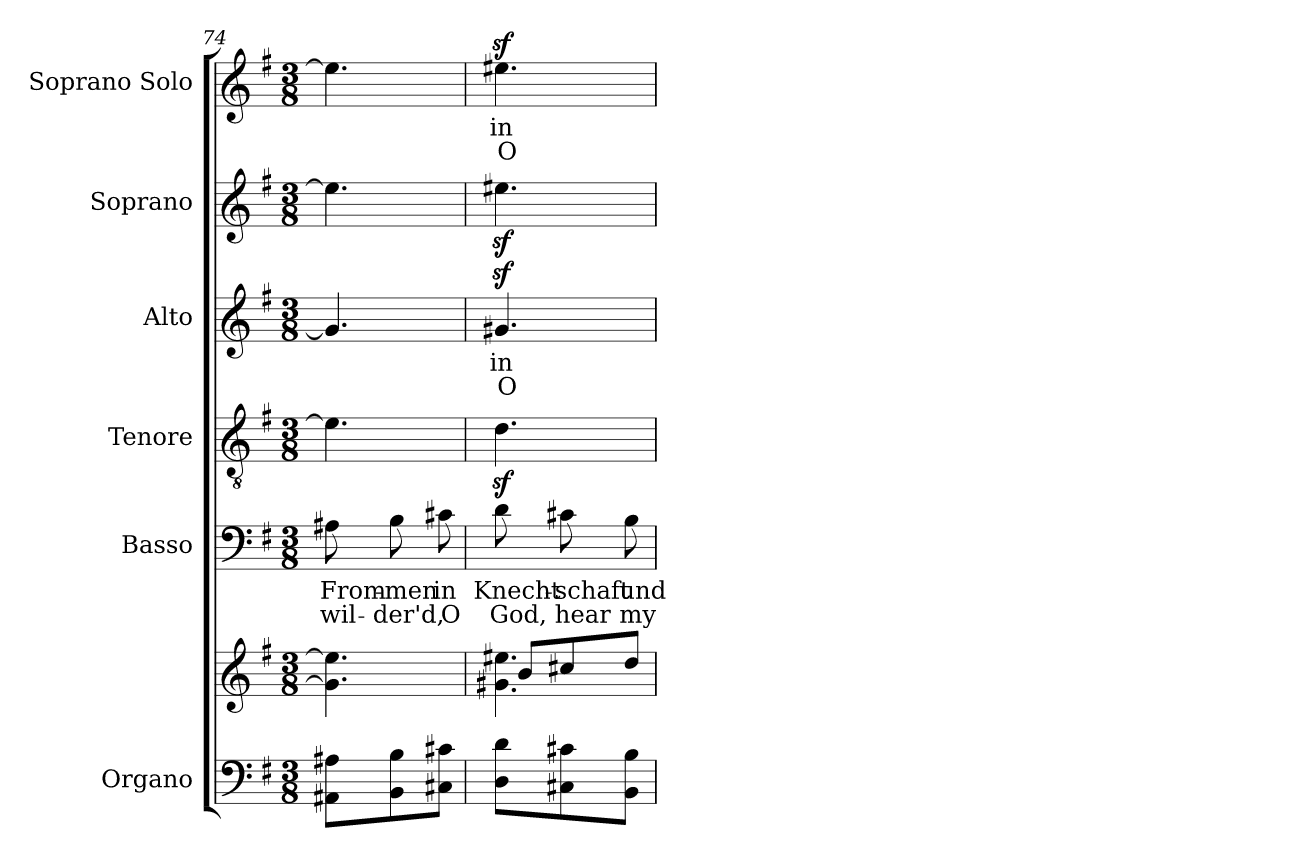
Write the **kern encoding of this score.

**kern	**kern	**kern	**text	**text	**kern	**kern	**text	**text	**kern	**kern	**text	**text
*part6	*part6	*part5	*part5	*part5	*part4	*part3	*part3	*part3	*part2	*part1	*part1	*part1
*staff7	*staff6	*staff5	*staff5	*staff5	*staff4	*staff3	*staff3	*staff3	*staff2	*staff1	*staff1	*staff1
*I"Organo	*	*I"Basso	*	*	*I"Tenore	*I"Alto	*	*	*I"Soprano	*I"Soprano Solo	*	*
*clefF4	*clefG2	*clefF4	*	*	*clefGv2	*clefG2	*	*	*clefG2	*clefG2	*	*
*k[f#]	*k[f#]	*k[f#]	*	*	*k[f#]	*k[f#]	*	*	*k[f#]	*k[f#]	*	*
*M3/8	*M3/8	*M3/8	*	*	*M3/8	*M3/8	*	*	*M3/8	*M3/8	*	*
=74	=74	=74	=74	=74	=74	=74	=74	=74	=74	=74	=74	=74
8AA#X\ 8A#X\L	4.g\] 4.ee\]	8A#X\	From-	wil-	4.e\]	4.g/]	.	.	4.ee\]	4.ee\]	.	.
8BB\ 8B\	.	8B\	-men	der'd,	.	.	.	.	.	.	.	.
8C#X\ 8c#X\J	.	8c#X\	in	O	.	.	.	.	.	.	.	.
!!LO:LB:g=z
=75	=75	=75	=75	=75	=75	=75	=75	=75	=75	=75	=75	=75
*	*^	*	*	*	*	*	*	*	*	*	*	*
8D\ 8d\L	4.g#X\ 4.ee#X\	8b/L	8d\	Knecht-	God,	4.dz>\	4.g#Xz>/	in	O	4.ee#Xz>\	4.ee#Xz>\	in	O
8C#X\ 8c#X\	.	8cc#X/	8c#X\	-schaft	hear	.	.	.	.	.	.	.	.
8BB\ 8B\J	.	8dd/J	8B\	und	my	.	.	.	.	.	.	.	.
*	*v	*v	*	*	*	*	*	*	*	*	*	*	*
=	=	=	=	=	=	=	=	=	=	=	=	=
*-	*-	*-	*-	*-	*-	*-	*-	*-	*-	*-	*-	*-
